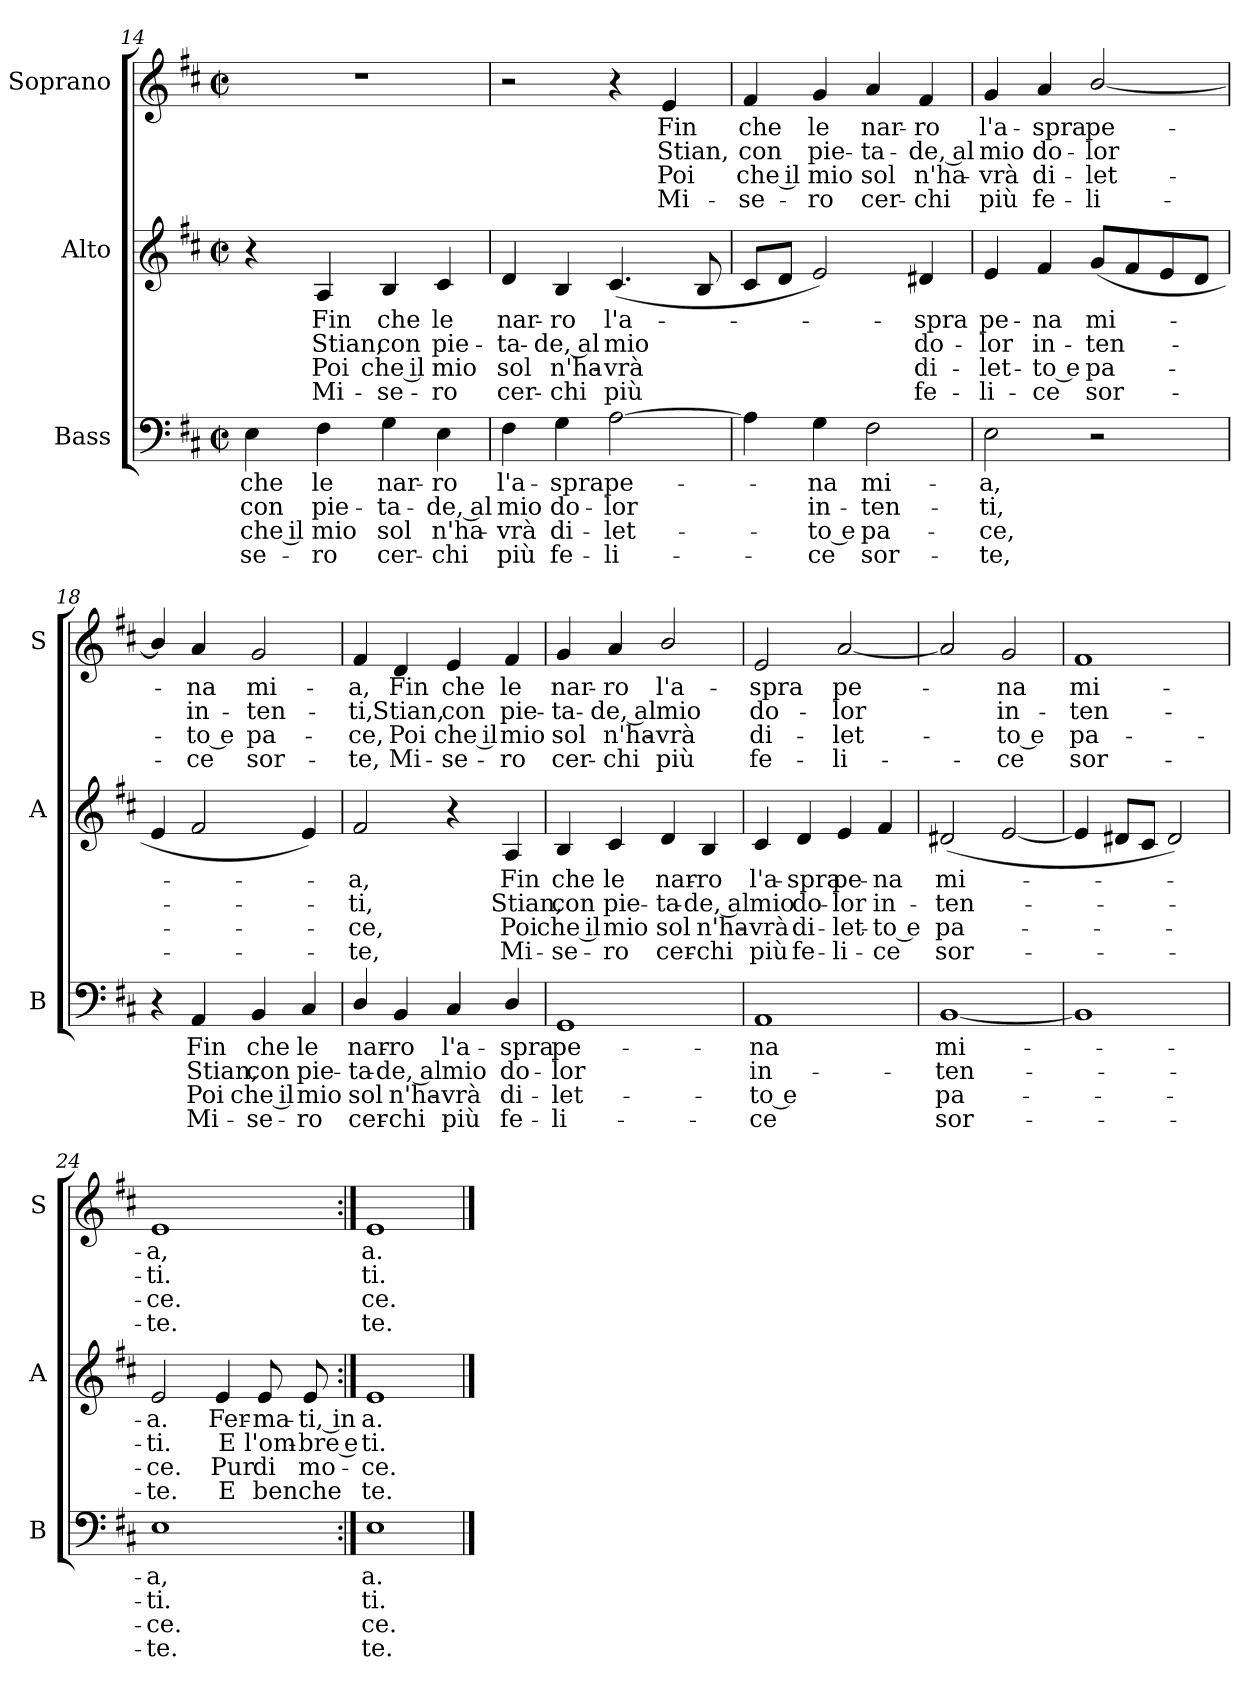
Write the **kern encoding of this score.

**kern	**text	**text	**text	**text	**kern	**text	**text	**text	**text	**kern	**text	**text	**text	**text
*part3	*part3	*part3	*part3	*part3	*part2	*part2	*part2	*part2	*part2	*part1	*part1	*part1	*part1	*part1
*staff3	*staff3	*staff3	*staff3	*staff3	*staff2	*staff2	*staff2	*staff2	*staff2	*staff1	*staff1	*staff1	*staff1	*staff1
*I"Bass	*	*	*	*	*I"Alto	*	*	*	*	*I"Soprano	*	*	*	*
*I'B	*	*	*	*	*I'A	*	*	*	*	*I'S	*	*	*	*
!!LO:LB:g=z
*clefF4	*	*	*	*	*clefG2	*	*	*	*	*clefG2	*	*	*	*
*k[f#c#]	*	*	*	*	*k[f#c#]	*	*	*	*	*k[f#c#]	*	*	*	*
*D:	*	*	*	*	*D:	*	*	*	*	*D:	*	*	*	*
*M2/2	*	*	*	*	*M2/2	*	*	*	*	*M2/2	*	*	*	*
*met(c|)	*	*	*	*	*met(c|)	*	*	*	*	*met(c|)	*	*	*	*
=14	=14	=14	=14	=14	=14	=14	=14	=14	=14	=14	=14	=14	=14	=14
!	!LO:LY:b	!LO:LY:b	!LO:LY:b	!LO:LY:b	!	!	!	!	!	!	!	!	!	!
4E	-che	con	che il	se-	4r	.	.	.	.	1r	.	.	.	.
!	!LO:LY:b	!LO:LY:b	!LO:LY:b	!LO:LY:b	!	!LO:LY:b	!LO:LY:b	!LO:LY:b	!LO:LY:b	!	!	!	!	!
4F#	-le	pie-	-mio	ro	4A	Fin	Stian,	Poi	Mi-	.	.	.	.	.
!	!LO:LY:b	!LO:LY:b	!LO:LY:b	!LO:LY:b	!	!LO:LY:b	!LO:LY:b	!LO:LY:b	!LO:LY:b	!	!	!	!	!
4G	nar-	-ta-	-sol	cer-	4B	-che	con	che il	se-	.	.	.	.	.
!	!LO:LY:b	!LO:LY:b	!LO:LY:b	!LO:LY:b	!	!LO:LY:b	!LO:LY:b	!LO:LY:b	!LO:LY:b	!	!	!	!	!
4E	-ro	de, al	n'ha-	-chi	4c#	-le	pie-	-mio	ro	.	.	.	.	.
=15	=15	=15	=15	=15	=15	=15	=15	=15	=15	=15	=15	=15	=15	=15
!	!LO:LY:b	!LO:LY:b	!LO:LY:b	!LO:LY:b	!	!LO:LY:b	!LO:LY:b	!LO:LY:b	!LO:LY:b	!	!	!	!	!
4F#	l'a-	-mio	vrà	più	4d	nar-	-ta-	-sol	cer-	2r	.	.	.	.
!	!LO:LY:b	!LO:LY:b	!LO:LY:b	!LO:LY:b	!	!LO:LY:b	!LO:LY:b	!LO:LY:b	!LO:LY:b	!	!	!	!	!
4G	spra	do-	-di-	-fe-	4B	-ro	de, al	n'ha-	-chi	.	.	.	.	.
!	!LO:LY:b	!LO:LY:b	!LO:LY:b	!LO:LY:b	!	!LO:LY:b	!LO:LY:b	!LO:LY:b	!LO:LY:b	!	!	!	!	!
[2A	-pe-	lor	let-	li-	(<4.c#	l'a-	mio	vrà	più	4r	.	.	.	.
!	!	!	!	!	!	!	!	!	!	!	!LO:LY:b	!LO:LY:b	!LO:LY:b	!LO:LY:b
.	.	.	.	.	.	.	.	.	.	4e	Fin	Stian,	Poi	Mi-
.	.	.	.	.	8B	.	.	.	.	.	.	.	.	.
=16	=16	=16	=16	=16	=16	=16	=16	=16	=16	=16	=16	=16	=16	=16
!	!	!	!	!	!	!	!	!	!	!	!LO:LY:b	!LO:LY:b	!LO:LY:b	!LO:LY:b
4A]	.	.	.	.	8c#L	.	.	.	.	4f#	-che	con	che il	se-
.	.	.	.	.	8dJ	.	.	.	.	.	.	.	.	.
!	!LO:LY:b	!LO:LY:b	!LO:LY:b	!LO:LY:b	!	!	!	!	!	!	!LO:LY:b	!LO:LY:b	!LO:LY:b	!LO:LY:b
4G	na	in-	-to e	ce	2e)	.	.	.	.	4g	-le	pie-	-mio	ro
!	!LO:LY:b	!LO:LY:b	!LO:LY:b	!LO:LY:b	!	!	!	!	!	!	!LO:LY:b	!LO:LY:b	!LO:LY:b	!LO:LY:b
2F#	mi-	-ten-	-pa-	-sor-	.	.	.	.	.	4a	nar-	-ta-	-sol	cer-
!	!	!	!	!	!	!LO:LY:b	!LO:LY:b	!LO:LY:b	!LO:LY:b	!	!LO:LY:b	!LO:LY:b	!LO:LY:b	!LO:LY:b
.	.	.	.	.	4d#X	spra	do-	-di-	-fe-	4f#	-ro	de, al	n'ha-	-chi
=17	=17	=17	=17	=17	=17	=17	=17	=17	=17	=17	=17	=17	=17	=17
!	!LO:LY:b	!LO:LY:b	!LO:LY:b	!LO:LY:b	!	!LO:LY:b	!LO:LY:b	!LO:LY:b	!LO:LY:b	!	!LO:LY:b	!LO:LY:b	!LO:LY:b	!LO:LY:b
2E	-a,	ti,	ce,	te,	4e	-pe-	-lor	let-	-li-	4g	l'a-	-mio	vrà	più
!	!	!	!	!	!	!LO:LY:b	!LO:LY:b	!LO:LY:b	!LO:LY:b	!	!LO:LY:b	!LO:LY:b	!LO:LY:b	!LO:LY:b
.	.	.	.	.	4f#	-na	in-	-to e	ce	4a	spra	do-	-di-	-fe-
!	!	!	!	!	!	!LO:LY:b	!LO:LY:b	!LO:LY:b	!LO:LY:b	!	!LO:LY:b	!LO:LY:b	!LO:LY:b	!LO:LY:b
2r	.	.	.	.	(<8gL	mi-	ten-	pa-	sor-	[2b/	-pe-	lor	let-	li-
.	.	.	.	.	8f#	.	.	.	.	.	.	.	.	.
.	.	.	.	.	8e	.	.	.	.	.	.	.	.	.
.	.	.	.	.	8dJ	.	.	.	.	.	.	.	.	.
!!LO:LB:g=z
=18	=18	=18	=18	=18	=18	=18	=18	=18	=18	=18	=18	=18	=18	=18
4r	.	.	.	.	4e	.	.	.	.	4b/]	.	.	.	.
!	!LO:LY:b	!LO:LY:b	!LO:LY:b	!LO:LY:b	!	!	!	!	!	!	!LO:LY:b	!LO:LY:b	!LO:LY:b	!LO:LY:b
4AA	Fin	Stian,	Poi	Mi-	2f#	.	.	.	.	4a	na	in-	-to e	ce
!	!LO:LY:b	!LO:LY:b	!LO:LY:b	!LO:LY:b	!	!	!	!	!	!	!LO:LY:b	!LO:LY:b	!LO:LY:b	!LO:LY:b
4BB	-che	con	che il	se-	.	.	.	.	.	2g	mi-	-ten-	-pa-	-sor-
!	!LO:LY:b	!LO:LY:b	!LO:LY:b	!LO:LY:b	!	!	!	!	!	!	!	!	!	!
4C#	-le	pie-	-mio	ro	4e)	.	.	.	.	.	.	.	.	.
=19	=19	=19	=19	=19	=19	=19	=19	=19	=19	=19	=19	=19	=19	=19
!	!LO:LY:b	!LO:LY:b	!LO:LY:b	!LO:LY:b	!	!LO:LY:b	!LO:LY:b	!LO:LY:b	!LO:LY:b	!	!LO:LY:b	!LO:LY:b	!LO:LY:b	!LO:LY:b
4D/	nar-	-ta-	-sol	cer-	2f#	a,	ti,	ce,	te,	4f#	-a,	ti,	ce,	te,
!	!LO:LY:b	!LO:LY:b	!LO:LY:b	!LO:LY:b	!	!	!	!	!	!	!LO:LY:b	!LO:LY:b	!LO:LY:b	!LO:LY:b
4BB	-ro	de, al	n'ha-	-chi	.	.	.	.	.	4d	Fin	Stian,	Poi	Mi-
!	!LO:LY:b	!LO:LY:b	!LO:LY:b	!LO:LY:b	!	!	!	!	!	!	!LO:LY:b	!LO:LY:b	!LO:LY:b	!LO:LY:b
4C#	l'a-	-mio	vrà	più	4r	.	.	.	.	4e	-che	con	che il	se-
!	!LO:LY:b	!LO:LY:b	!LO:LY:b	!LO:LY:b	!	!LO:LY:b	!LO:LY:b	!LO:LY:b	!LO:LY:b	!	!LO:LY:b	!LO:LY:b	!LO:LY:b	!LO:LY:b
4D/	spra	do-	-di-	-fe-	4A	Fin	Stian,	Poi	Mi-	4f#	-le	pie-	-mio	ro
=20	=20	=20	=20	=20	=20	=20	=20	=20	=20	=20	=20	=20	=20	=20
!	!LO:LY:b	!LO:LY:b	!LO:LY:b	!LO:LY:b	!	!LO:LY:b	!LO:LY:b	!LO:LY:b	!LO:LY:b	!	!LO:LY:b	!LO:LY:b	!LO:LY:b	!LO:LY:b
1GG/	-pe-	-lor	let-	-li-	4B	-che	con	che il	se-	4g	nar-	-ta-	-sol	cer-
!	!	!	!	!	!	!LO:LY:b	!LO:LY:b	!LO:LY:b	!LO:LY:b	!	!LO:LY:b	!LO:LY:b	!LO:LY:b	!LO:LY:b
.	.	.	.	.	4c#	-le	pie-	-mio	ro	4a	-ro	de, al	n'ha-	-chi
!	!	!	!	!	!	!LO:LY:b	!LO:LY:b	!LO:LY:b	!LO:LY:b	!	!LO:LY:b	!LO:LY:b	!LO:LY:b	!LO:LY:b
.	.	.	.	.	4d	nar-	-ta-	-sol	cer-	2b/	l'a-	-mio	vrà	più
!	!	!	!	!	!	!LO:LY:b	!LO:LY:b	!LO:LY:b	!LO:LY:b	!	!	!	!	!
.	.	.	.	.	4B	-ro	de, al	n'ha-	-chi	.	.	.	.	.
!!LO:LB:g=z
=21	=21	=21	=21	=21	=21	=21	=21	=21	=21	=21	=21	=21	=21	=21
!	!LO:LY:b	!LO:LY:b	!LO:LY:b	!LO:LY:b	!	!LO:LY:b	!LO:LY:b	!LO:LY:b	!LO:LY:b	!	!LO:LY:b	!LO:LY:b	!LO:LY:b	!LO:LY:b
1AA	-na	in-	-to e	ce	4c#	l'a-	-mio	vrà	più	2e	spra	do-	-di-	-fe-
!	!	!	!	!	!	!LO:LY:b	!LO:LY:b	!LO:LY:b	!LO:LY:b	!	!	!	!	!
.	.	.	.	.	4d	spra	do-	-di-	-fe-	.	.	.	.	.
!	!	!	!	!	!	!LO:LY:b	!LO:LY:b	!LO:LY:b	!LO:LY:b	!	!LO:LY:b	!LO:LY:b	!LO:LY:b	!LO:LY:b
.	.	.	.	.	4e	-pe-	-lor	let-	-li-	[2a	-pe-	lor	let-	li-
!	!	!	!	!	!	!LO:LY:b	!LO:LY:b	!LO:LY:b	!LO:LY:b	!	!	!	!	!
.	.	.	.	.	4f#	-na	in-	-to e	ce	.	.	.	.	.
=22	=22	=22	=22	=22	=22	=22	=22	=22	=22	=22	=22	=22	=22	=22
!	!LO:LY:b	!LO:LY:b	!LO:LY:b	!LO:LY:b	!	!LO:LY:b	!LO:LY:b	!LO:LY:b	!LO:LY:b	!	!	!	!	!
[1BB	mi-	ten-	pa-	sor-	(<2d#X	mi-	ten-	pa-	sor-	2a]	.	.	.	.
!	!	!	!	!	!	!	!	!	!	!	!LO:LY:b	!LO:LY:b	!LO:LY:b	!LO:LY:b
.	.	.	.	.	[2e	.	.	.	.	2g	na	in-	-to e	ce
=23	=23	=23	=23	=23	=23	=23	=23	=23	=23	=23	=23	=23	=23	=23
!	!	!	!	!	!	!	!	!	!	!	!LO:LY:b	!LO:LY:b	!LO:LY:b	!LO:LY:b
1BB]	.	.	.	.	4e]	.	.	.	.	1f#	mi-	-ten-	-pa-	-sor-
.	.	.	.	.	8d#XL	.	.	.	.	.	.	.	.	.
.	.	.	.	.	8c#J	.	.	.	.	.	.	.	.	.
.	.	.	.	.	2d#)	.	.	.	.	.	.	.	.	.
=24	=24	=24	=24	=24	=24	=24	=24	=24	=24	=24	=24	=24	=24	=24
!	!LO:LY:b	!LO:LY:b	!LO:LY:b	!LO:LY:b	!	!LO:LY:b	!LO:LY:b	!LO:LY:b	!LO:LY:b	!	!LO:LY:b	!LO:LY:b	!LO:LY:b	!LO:LY:b
1E	a,	ti.	ce.	te.	2e	a.	ti.	ce.	te.	1e	-a,	ti.	ce.	te.
!	!	!	!	!	!	!LO:LY:b	!LO:LY:b	!LO:LY:b	!LO:LY:b	!	!	!	!	!
.	.	.	.	.	4e	Fer-	-E	Pur	E	.	.	.	.	.
!	!	!	!	!	!	!LO:LY:b	!LO:LY:b	!LO:LY:b	!LO:LY:b	!	!	!	!	!
.	.	.	.	.	8e	ma-	-l'om-	-di	ben	.	.	.	.	.
!	!	!	!	!	!	!LO:LY:b	!LO:LY:b	!LO:LY:b	!LO:LY:b	!	!	!	!	!
.	.	.	.	.	8e	ti, in	bre e	mo-	che	.	.	.	.	.
=25:|!	=25:|!	=25:|!	=25:|!	=25:|!	=25:|!	=25:|!	=25:|!	=25:|!	=25:|!	=25:|!	=25:|!	=25:|!	=25:|!	=25:|!
!	!LO:LY:b	!LO:LY:b	!LO:LY:b	!LO:LY:b	!	!LO:LY:b	!LO:LY:b	!LO:LY:b	!LO:LY:b	!	!LO:LY:b	!LO:LY:b	!LO:LY:b	!LO:LY:b
1E	a.	ti.	ce.	te.	1e	a.	ti.	ce.	te.	1e	a.	ti.	ce.	te.
==	==	==	==	==	==	==	==	==	==	==	==	==	==	==
*-	*-	*-	*-	*-	*-	*-	*-	*-	*-	*-	*-	*-	*-	*-
